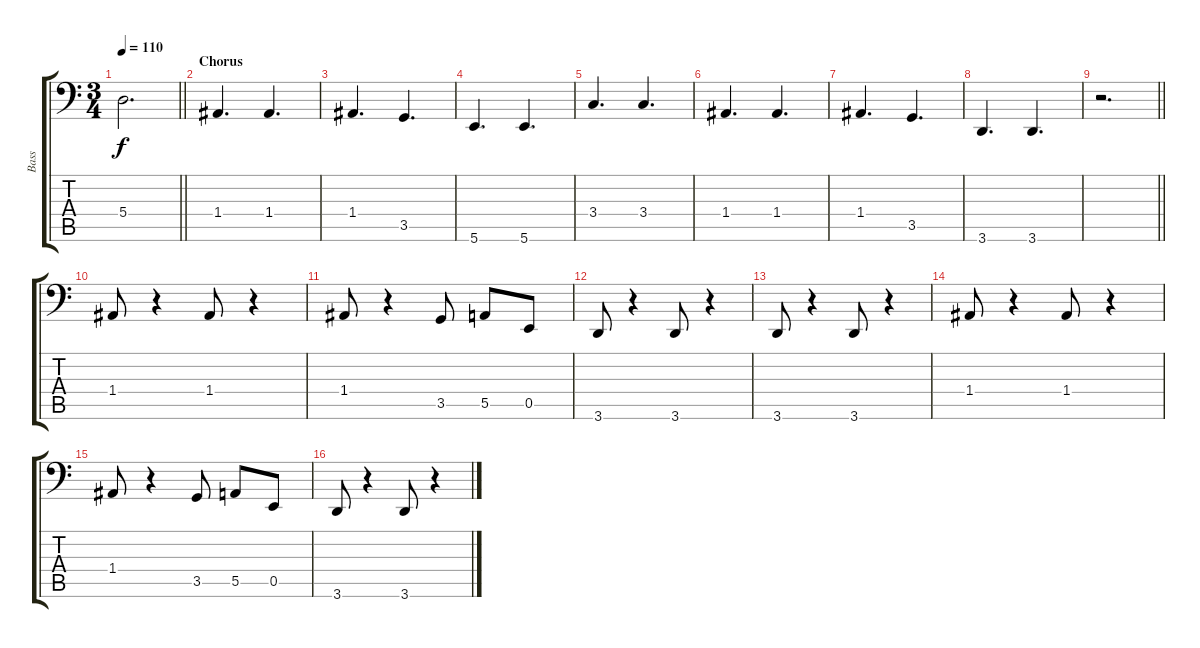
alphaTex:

\track ("Bass" "Bass") {instrument electricbassfinger}
\staff {score tabs}
\tuning (C3 G2 D2 A1 E1 B0) {hide}
\ts (3 4)
\tempo 110
\clef f4
\barLineRight lightlight
\ks c
5.4{t}.2{d dy f} |
\section ("" "Chorus")
1.4.4{d} 1.4.4{d} |
1.4.4{d} 3.5.4{d} |
5.6.4{d} 5.6.4{d} |
3.4.4{d} 3.4.4{d} |
1.4.4{d} 1.4.4{d} |
1.4.4{d} 3.5.4{d} |
3.6.4{d} 3.6.4{d} |
\barLineRight lightlight
r.2{d} |
1.4.8 r.4 1.4.8 r.4 |
1.4.8 r.4 3.5.8 5.5.8 0.5.8 |
3.6.8 r.4 3.6.8 r.4 |
3.6.8 r.4 3.6.8 r.4 |
1.4.8 r.4 1.4.8 r.4 |
1.4.8 r.4 3.5.8 5.5.8 0.5.8 |
3.6.8 r.4 3.6.8 r.4
